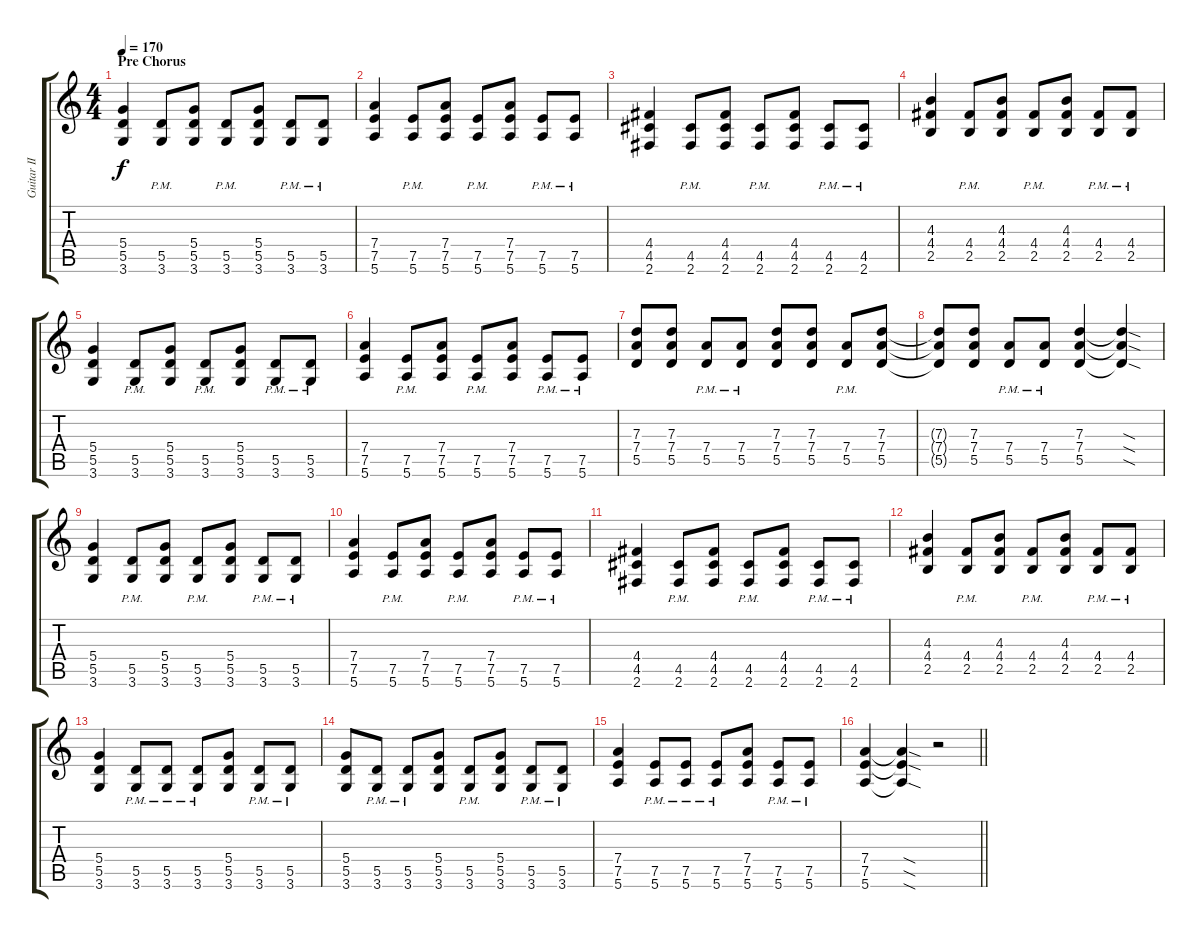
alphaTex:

\track ("Guitar II" "Guitar II") {instrument overdrivenguitar}
\staff {score tabs}
\tuning (E4 B3 G3 D3 A2 E2) {hide}
\ts (4 4)
\section ("" "Pre Chorus")
\tempo 170
\clef g2
\ks c
(5.4 5.5 3.6).4{dy f} (5.5{pm} 3.6{pm}).8 (5.4 5.5 3.6).8 (5.5{pm} 3.6{pm}).8 (5.4 5.5 3.6).8 (5.5{pm} 3.6{pm}).8 (5.5{pm} 3.6{pm}).8 |
(7.4 7.5 5.6).4 (7.5{pm} 5.6{pm}).8 (7.4 7.5 5.6).8 (7.5{pm} 5.6{pm}).8 (7.4 7.5 5.6).8 (7.5{pm} 5.6{pm}).8 (7.5{pm} 5.6{pm}).8 |
(4.4 4.5 2.6).4 (4.5{pm} 2.6{pm}).8 (4.4 4.5 2.6).8 (4.5{pm} 2.6{pm}).8 (4.4 4.5 2.6).8 (4.5{pm} 2.6{pm}).8 (4.5{pm} 2.6{pm}).8 |
(4.3 4.4 2.5).4 (4.4{pm} 2.5{pm}).8 (4.3 4.4 2.5).8 (4.4{pm} 2.5{pm}).8 (4.3 4.4 2.5).8 (4.4{pm} 2.5{pm}).8 (4.4{pm} 2.5{pm}).8 |
(5.4 5.5 3.6).4 (5.5{pm} 3.6{pm}).8 (5.4 5.5 3.6).8 (5.5{pm} 3.6{pm}).8 (5.4 5.5 3.6).8 (5.5{pm} 3.6{pm}).8 (5.5{pm} 3.6{pm}).8 |
(7.4 7.5 5.6).4 (7.5{pm} 5.6{pm}).8 (7.4 7.5 5.6).8 (7.5{pm} 5.6{pm}).8 (7.4 7.5 5.6).8 (7.5{pm} 5.6{pm}).8 (7.5{pm} 5.6{pm}).8 |
(7.3 7.4 5.5).8 (7.3 7.4 5.5).8 (7.4{pm} 5.5{pm}).8 (7.4{pm} 5.5{pm}).8 (7.3 7.4 5.5).8 (7.3 7.4 5.5).8 (7.4{pm} 5.5{pm}).8 (7.3 7.4 5.5).8 |
(7.3{t} 7.4{t} 5.5{t}).8 (7.3 7.4 5.5).8 (7.4{pm} 5.5{pm}).8 (7.4{pm} 5.5{pm}).8 (7.3 7.4 5.5).4 (7.3{sod t} 7.4{sod t} 5.5{sod t}).4 |
(5.4 5.5 3.6).4 (5.5{pm} 3.6{pm}).8 (5.4 5.5 3.6).8 (5.5{pm} 3.6{pm}).8 (5.4 5.5 3.6).8 (5.5{pm} 3.6{pm}).8 (5.5{pm} 3.6{pm}).8 |
(7.4 7.5 5.6).4 (7.5{pm} 5.6{pm}).8 (7.4 7.5 5.6).8 (7.5{pm} 5.6{pm}).8 (7.4 7.5 5.6).8 (7.5{pm} 5.6{pm}).8 (7.5{pm} 5.6{pm}).8 |
(4.4 4.5 2.6).4 (4.5{pm} 2.6{pm}).8 (4.4 4.5 2.6).8 (4.5{pm} 2.6{pm}).8 (4.4 4.5 2.6).8 (4.5{pm} 2.6{pm}).8 (4.5{pm} 2.6{pm}).8 |
(4.3 4.4 2.5).4 (4.4{pm} 2.5{pm}).8 (4.3 4.4 2.5).8 (4.4{pm} 2.5{pm}).8 (4.3 4.4 2.5).8 (4.4{pm} 2.5{pm}).8 (4.4{pm} 2.5{pm}).8 |
(5.4 5.5 3.6).4 (5.5{pm} 3.6{pm}).8 (5.5{pm} 3.6{pm}).8 (5.5{pm} 3.6{pm}).8 (5.4 5.5 3.6).8 (5.5{pm} 3.6{pm}).8 (5.5{pm} 3.6{pm}).8 |
(5.4 5.5 3.6).8 (5.5{pm} 3.6{pm}).8 (5.5{pm} 3.6{pm}).8 (5.4 5.5 3.6).8 (5.5{pm} 3.6{pm}).8 (5.4 5.5 3.6).8 (5.5{pm} 3.6{pm}).8 (5.5{pm} 3.6{pm}).8 |
(7.4 7.5 5.6).4 (7.5{pm} 5.6{pm}).8 (7.5{pm} 5.6{pm}).8 (7.5{pm} 5.6{pm}).8 (7.4 7.5 5.6).8 (7.5{pm} 5.6{pm}).8 (7.5{pm} 5.6{pm}).8 |
\barLineRight lightlight
(7.4 7.5 5.6).4 (7.4{sod t} 7.5{sod t} 5.6{sod t}).4 r.2
